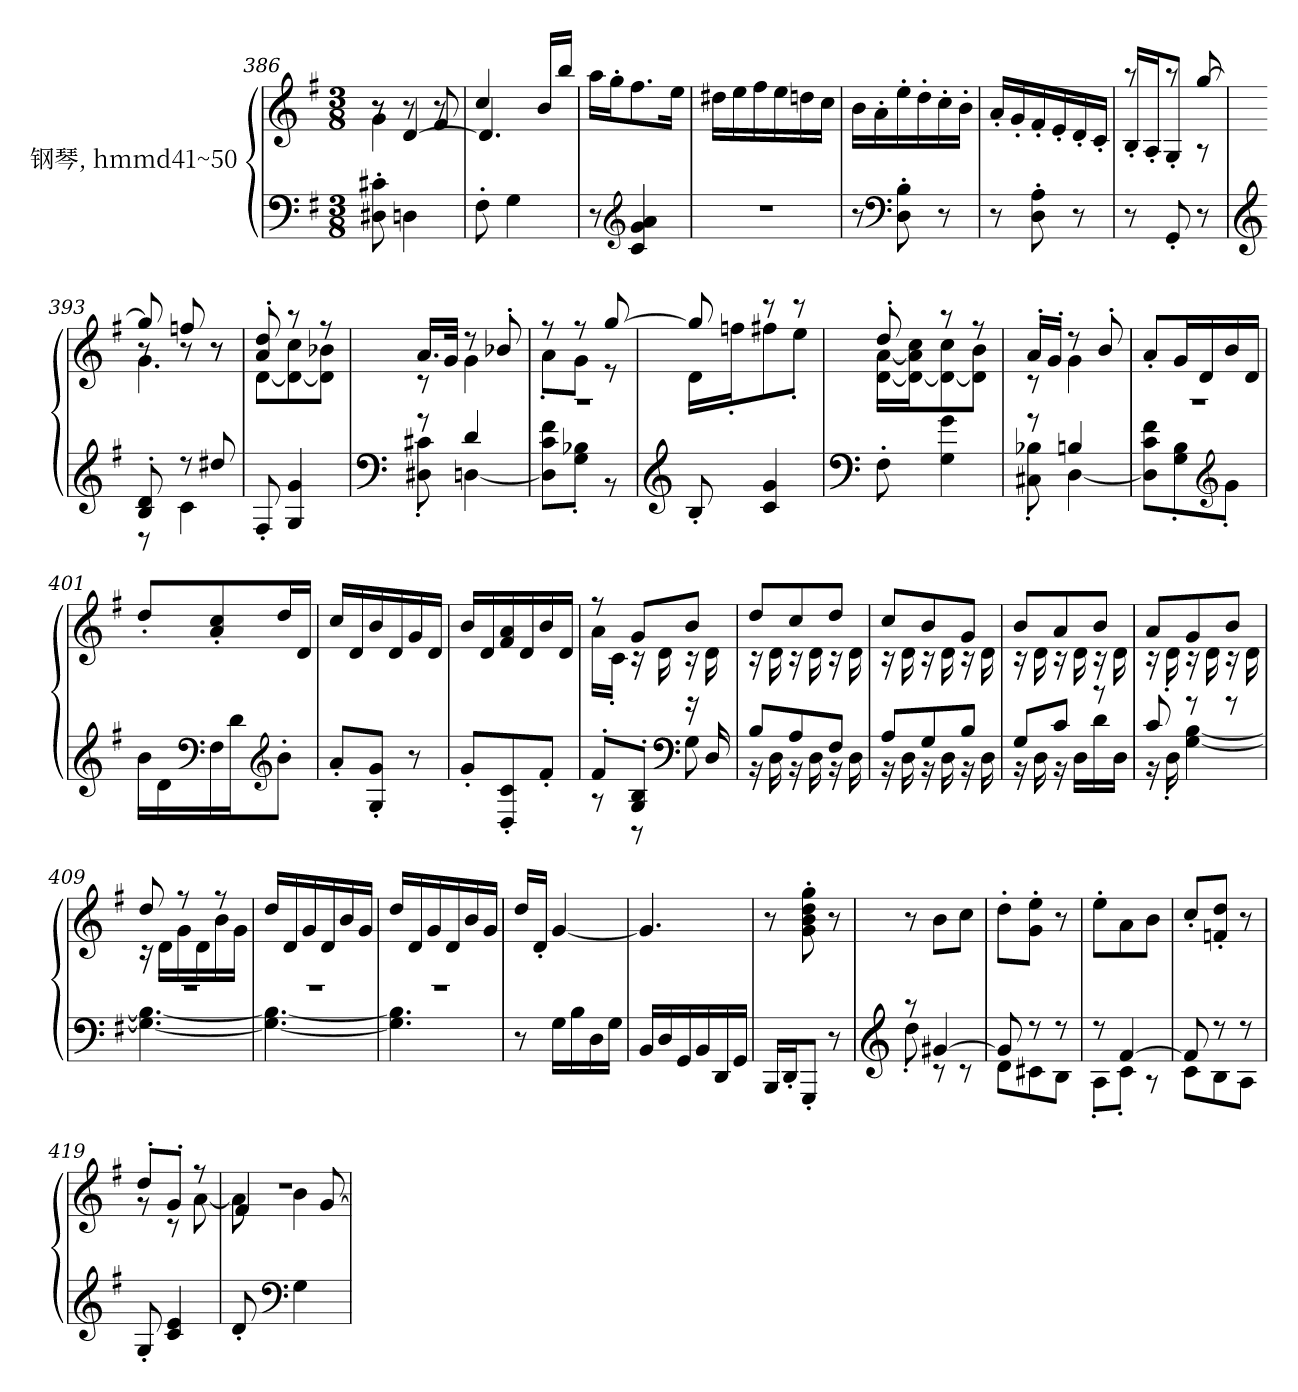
**kern	**kern
*part1	*part1
*staff2	*staff1
*I"钢琴, hmmd41~50	*
*clefF4	*clefG2
*k[f#]	*k[f#]
*M3/8	*M3/8
=386	=386
*	*^
*	*	*^
8D#X\' 8c#X\'	8r	4g\	8r
4Dn\	8r	.	[4d/
.	8f#/	8r	.
*	*	*v	*v
!!LO:LB:g=z
=387	=387	=387
8F#'\	4cc/	4.d/]
4G\	.	.
.	16b/LL	.
.	16bb/JJ	.
*	*v	*v
=388	=388
8r	16aa\LL
.	16gg'\J
*clefG2	*
4c/ 4g/ 4a/	8.ff#\
.	16ee\Jk
=389	=389
4.r	16dd#X\LL
.	16ee\
.	16ff#\
.	16ee\
.	16ddn\
.	16cc\JJ
=390	=390
8r	16b\LL
.	16a'\
*clefF4	*
8D\' 8B\'	16ee'\
.	16dd'\
8r	16cc'\
.	16b'\JJ
=391	=391
8r	16a'/LL
.	16g'/
8D\' 8A\'	16f#'/
.	16e'/
8r	16d'/
.	16c'/JJ
=392	=392
*	*^
8r	8r	16B'/LL
.	.	16A'/J
8GG'/	8r	8G'/J
8r	[8gg/	8r
*	*v	*v
!!LO:LB:g=z
=393	=393
*clefG2	*
*^	*^
*	*	*	*^
8B/' 8d/'	8r	8gg/]	4.g\	8r
8r	4c\	8r	.	8ffn/
8dd#X/	.	8r	.	8r
*v	*v	*	*	*
*	*	*v	*v
=394	=394	=394
8F#'/	8a/' 8dd/'	[8d\L
4G/ 4g/	8r	8d\_ 8cc\
.	8r	8d\] 8b-X\J
=395	=395	=395
*clefF4	*	*
*^	*	*
8r	8D#X\' 8c#X\'	16.a/LL	8r
.	.	32g/JJk	.
4d/	[4Dn\	8r	4g\
.	.	8b-X'/	.
=396	=396	=396	=396
4.r	8D\] 8c\ 8f#\L	8r	8a'\L
.	8G\' 8B-X\'J	8r	8g\J
.	8r	[8gg/	8r
*v	*v	*	*
=397	=397	=397
*clefG2	*	*
8B'/	8gg/]	16d\LL
.	.	16ffn'\J
4c/ 4g/	8r	8ff#X\
.	8r	8ee'\J
=398	=398	=398
*clefF4	*	*
8F#'\	8dd'/	[16d\ [16a\LL
.	.	16d\_ 16a\] 16cc\J
4G\ 4g\	8r	8d\_ 8cc\
.	8r	8d\] 8b\J
!!LO:PB:g=z	!!
=399	=399	=399
*^	*	*
8r	8C#X\' 8B-X\'	16a'/LL	8r
.	.	16g'/JJ	.
4Bn/	[4D\	8r	4g\
.	.	8b'/	.
*	*	*v	*v
=400	=400	=400
4.r	8D\] 8c\ 8f#\L	8a'/L
.	8G\' 8B\'	16g/L
.	.	16d/
*clefG2	*	*
.	8g'\J	16b/
.	.	16d/JJ
*v	*v	*
=401	=401
16b\LL	8dd'/L
16d\	.
*clefF4	*
16F#\	8a/' 8cc/'
16d\J	.
*clefG2	*
8b'\J	16dd/L
.	16d/JJ
=402	=402
8a'/L	16cc/LL
.	16d/
8G/' 8g/'J	16b/
.	16d/
8r	16g/
.	16d/JJ
=403	=403
8g'/L	16b/LL
.	16d/
8D/' 8c/'	16f#/ 16a/
.	16d/
8f#'/J	16b/
.	16d/JJ
!!LO:LB:g=z
=404	=404
*^	*^
8f#'/L	8r	8r	16a\LL
.	.	.	16c'\JJ
8G/' 8B/'J	8r	8g/L	16r
.	.	.	16d\
*clefF4	*	*	*
16r	8G\	8b/J	16r
16D/	.	.	16d\
=405	=405	=405	=405
8B/L	16r	8dd/L	16r
.	16D\	.	16d\
8A/	16r	8cc/	16r
.	16D\	.	16d\
8F#/J	16r	8dd/J	16r
.	16D\	.	16d\
=406	=406	=406	=406
8A/L	16r	8cc/L	16r
.	16D\	.	16d\
8G/	16r	8b/	16r
.	16D\	.	16d\
8B/J	16r	8g/J	16r
.	16D\	.	16d\
=407	=407	=407	=407
8G/L	16r	8b/L	16r
.	16D\	.	16d\
8c/J	16r	8a/	16r
.	16D\LL	.	16d\
8r	16d\	8b/J	16r
.	16D\JJ	.	16d\
=408	=408	=408	=408
8c/	16r	8a/L	16r
.	16D'\	.	16d'\
8r	[4G\ [4B\	8g/	16r
.	.	.	16d\
8r	.	8b/J	16r
.	.	.	16d\
=409	=409	=409	=409
4.r	4.G\_ 4.B\_	8dd/	16r
.	.	.	16d\LL
.	.	8r	16g\
.	.	.	16d\
.	.	8r	16b\
.	.	.	16g\JJ
*	*	*v	*v
!!LO:LB:g=z
=410	=410	=410
4.r	4.G\_ 4.B\_	16dd/LL
.	.	16d/
.	.	16g/
.	.	16d/
.	.	16b/
.	.	16g/JJ
=411	=411	=411
4.r	4.G\] 4.B\]	16dd/LL
.	.	16d/
.	.	16g/
.	.	16d/
.	.	16b/
.	.	16g/JJ
*v	*v	*
=412	=412
8r	16dd/LL
.	16d'/JJ
16G\LL	[4g/
16B\	.
16D\	.
16G\JJ	.
=413	=413
16BB/LL	4.g/]
16D/	.
16GG/	.
16BB/	.
16DD/	.
16GG/JJ	.
=414	=414
*	*MM80
16BBB/LL	8r
16DD'/J	.
8GGG'/J	8g\' 8b\' 8dd\' 8gg\'
8r	8r
=415	=415
*clefG2	*
*	*MM111
*^	*
8r	8dd'\	8r
[4g#X/	8r	8b\L
.	8r	8cc\J
=416	=416	=416
8g#/]	8d\L	8dd'\L
8r	8c#X\	8g\' 8ee\'J
8r	8B\J	8r
!!LO:LB:g=z
=417	=417	=417
8r	8A'\L	8ee'\L
[4f#/	8c'\J	8a\
.	8r	8b\J
=418	=418	=418
8f#/]	8c\L	8cc'/L
8r	8B\	8fn/' 8dd/'J
8r	8A\J	8r
*v	*v	*
=419	=419
*	*^
8G'/	8dd'/L	8r
4c/ 4e/	8g'/J	8r
.	8r	[8a\
=420	=420	=420
*	*	*^
8d'/	4.r	8a\]	4f#/
*clefF4	*	*	*
4G\	.	4b\	.
.	.	.	[8g/
*	*v	*v	*v
=	=
*-	*-
